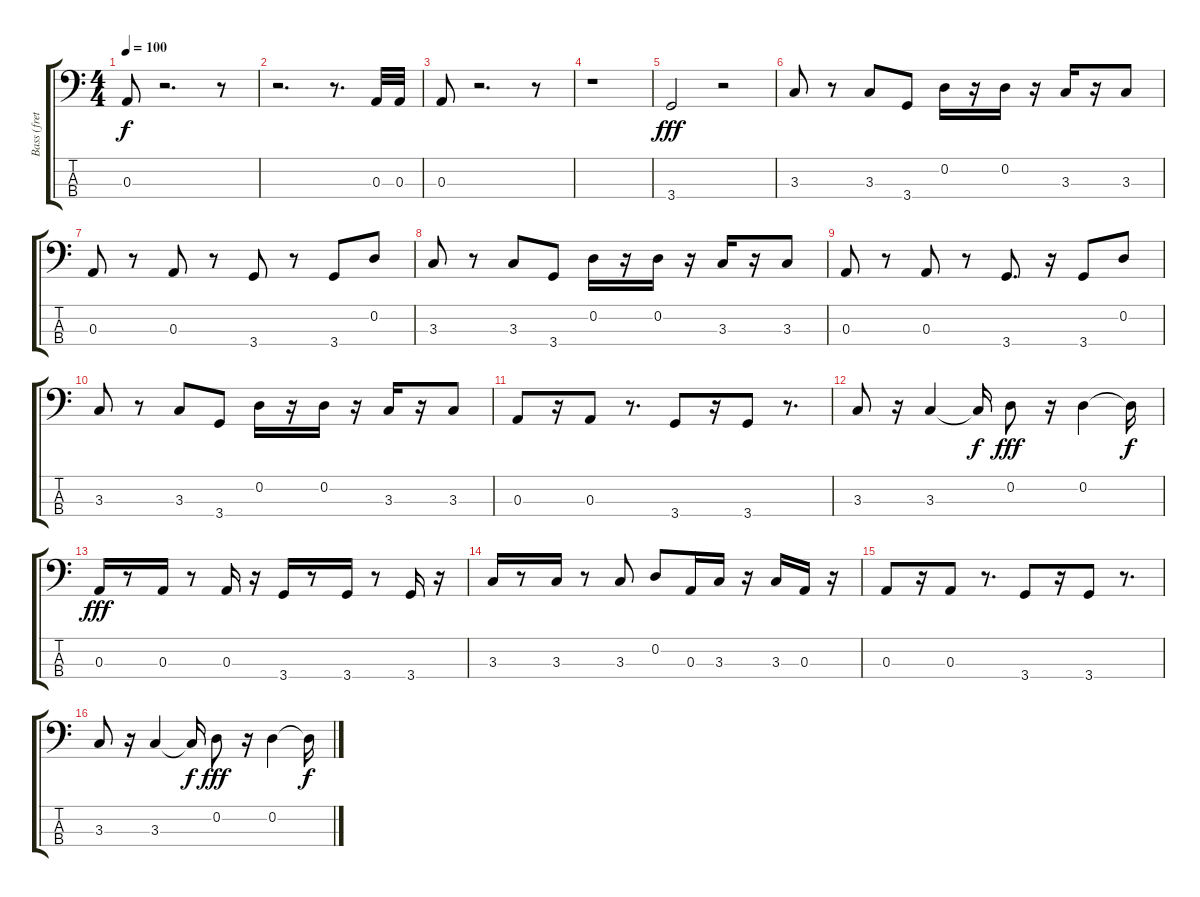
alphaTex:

\track ("Bass (fretless acouctic)" "Bass (fret") {instrument fretlessbass}
\staff {score tabs}
\tuning (G2 D2 A1 E1) {hide}
\ts (4 4)
\tempo 100
\clef f4
\ks c
0.3.8{dy f} r.2{d} r.8 |
r.2{d} r.8{d} 0.3.32 0.3.32 |
0.3.8 r.2{d} r.8 |
r.1 |
3.4.2{dy fff} r.2 |
3.3.8 r.8 3.3.8 3.4.8 0.2.16 r.16 0.2.16 r.16 3.3.16 r.16 3.3.8 |
0.3.8 r.8 0.3.8 r.8 3.4.8 r.8 3.4.8 0.2.8 |
3.3.8 r.8 3.3.8 3.4.8 0.2.16 r.16 0.2.16 r.16 3.3.16 r.16 3.3.8 |
0.3.8 r.8 0.3.8 r.8 3.4.8{d} r.16 3.4.8 0.2.8 |
3.3.8 r.8 3.3.8 3.4.8 0.2.16 r.16 0.2.16 r.16 3.3.16 r.16 3.3.8 |
0.3.8 r.16 0.3.8 r.8{d} 3.4.8 r.16 3.4.8 r.8{d} |
3.3.8 r.16 3.3.4 3.3{t}.16{dy f} 0.2.8{dy fff} r.16 0.2.4 0.2{t}.16{dy f} |
0.3.16{dy fff} r.8 0.3.16 r.8 0.3.16 r.16 3.4.16 r.8 3.4.16 r.8 3.4.16 r.16 |
3.3.16 r.8 3.3.16 r.8 3.3.8 0.2.8 0.3.16 3.3.16 r.16 3.3.16 0.3.16 r.16 |
0.3.8 r.16 0.3.8 r.8{d} 3.4.8 r.16 3.4.8 r.8{d} |
3.3.8 r.16 3.3.4 3.3{t}.16{dy f} 0.2.8{dy fff} r.16 0.2.4 0.2{t}.16{dy f}
